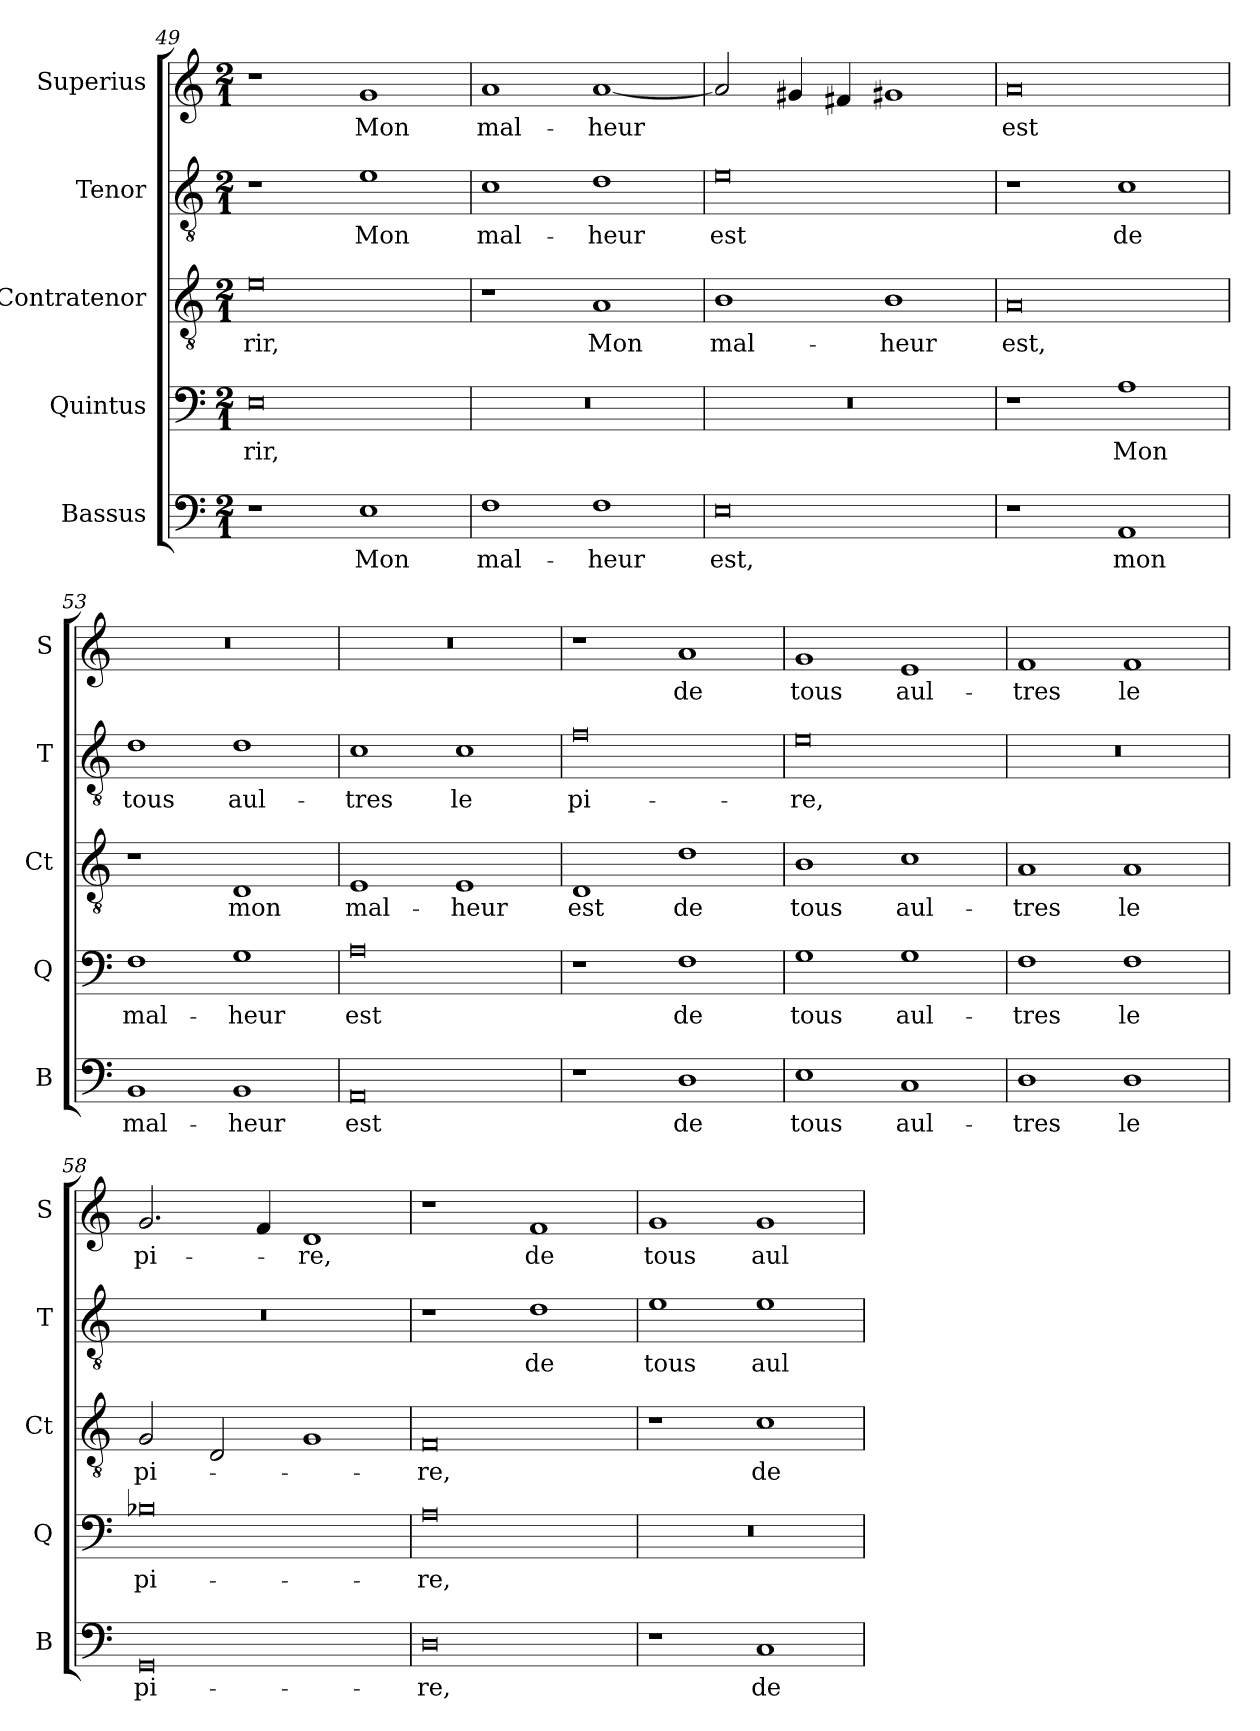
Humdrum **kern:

**kern	**text	**kern	**text	**kern	**text	**kern	**text	**kern	**text
*part5	*part5	*part4	*part4	*part3	*part3	*part2	*part2	*part1	*part1
*staff5	*staff5	*staff4	*staff4	*staff3	*staff3	*staff2	*staff2	*staff1	*staff1
*I"Bassus	*	*I"Quintus	*	*I"Contratenor	*	*I"Tenor	*	*I"Superius	*
*I'B	*	*I'Q	*	*I'Ct	*	*I'T	*	*I'S	*
*clefF4	*	*clefF4	*	*clefGv2	*	*clefGv2	*	*clefG2	*
*k[]	*	*k[]	*	*k[]	*	*k[]	*	*k[]	*
*M2/1	*	*M2/1	*	*M2/1	*	*M2/1	*	*M2/1	*
=49	=49	=49	=49	=49	=49	=49	=49	=49	=49
1r	.	0E	-rir,	0e	-rir,	1r	.	1r	.
1E	Mon	.	.	.	.	1e	Mon	1g	Mon
=50	=50	=50	=50	=50	=50	=50	=50	=50	=50
1F	mal-	0r	.	1r	.	1c	mal-	1a	mal-
1F	-heur	.	.	1A	Mon	1d	-heur	[1a	-heur
=51	=51	=51	=51	=51	=51	=51	=51	=51	=51
0E	est,	0r	.	1B	mal-	0e	est	2a/]	.
.	.	.	.	.	.	.	.	4g#X/	.
.	.	.	.	.	.	.	.	4f#X/	.
.	.	.	.	1B	-heur	.	.	1g#X	.
=52	=52	=52	=52	=52	=52	=52	=52	=52	=52
1r	.	1r	.	0A	est,	1r	.	0a	est
1AA	mon	1A	Mon	.	.	1c	de	.	.
=53	=53	=53	=53	=53	=53	=53	=53	=53	=53
1BB	mal-	1F	mal-	1r	.	1d	tous	0r	.
1BB	-heur	1G	-heur	1D	mon	1d	aul-	.	.
=54	=54	=54	=54	=54	=54	=54	=54	=54	=54
0AA	est	0A	est	1E	mal-	1c	-tres	0r	.
.	.	.	.	1E	-heur	1c	le	.	.
=55	=55	=55	=55	=55	=55	=55	=55	=55	=55
1r	.	1r	.	1D	est	0f	pi-	1r	.
1D	de	1F	de	1d	de	.	.	1a	de
=56	=56	=56	=56	=56	=56	=56	=56	=56	=56
1E	tous	1G	tous	1B	tous	0e	-re,	1g	tous
1C	aul-	1G	aul-	1c	aul-	.	.	1e	aul-
=57	=57	=57	=57	=57	=57	=57	=57	=57	=57
1D	-tres	1F	-tres	1A	-tres	0r	.	1f	-tres
1D	le	1F	le	1A	le	.	.	1f	le
=58	=58	=58	=58	=58	=58	=58	=58	=58	=58
0GG	pi-	0B-X	pi-	2G/	pi-	0r	.	2.g/	pi-
.	.	.	.	2D/	.	.	.	.	.
.	.	.	.	.	.	.	.	4f/	.
.	.	.	.	1G	.	.	.	1d	-re,
=59	=59	=59	=59	=59	=59	=59	=59	=59	=59
0D	-re,	0A	-re,	0F	-re,	1r	.	1r	.
.	.	.	.	.	.	1d	de	1f	de
=60	=60	=60	=60	=60	=60	=60	=60	=60	=60
1r	.	0r	.	1r	.	1e	tous	1g	tous
1C	de	.	.	1c	de	1e	aul-	1g	aul-
=	=	=	=	=	=	=	=	=	=
*-	*-	*-	*-	*-	*-	*-	*-	*-	*-
